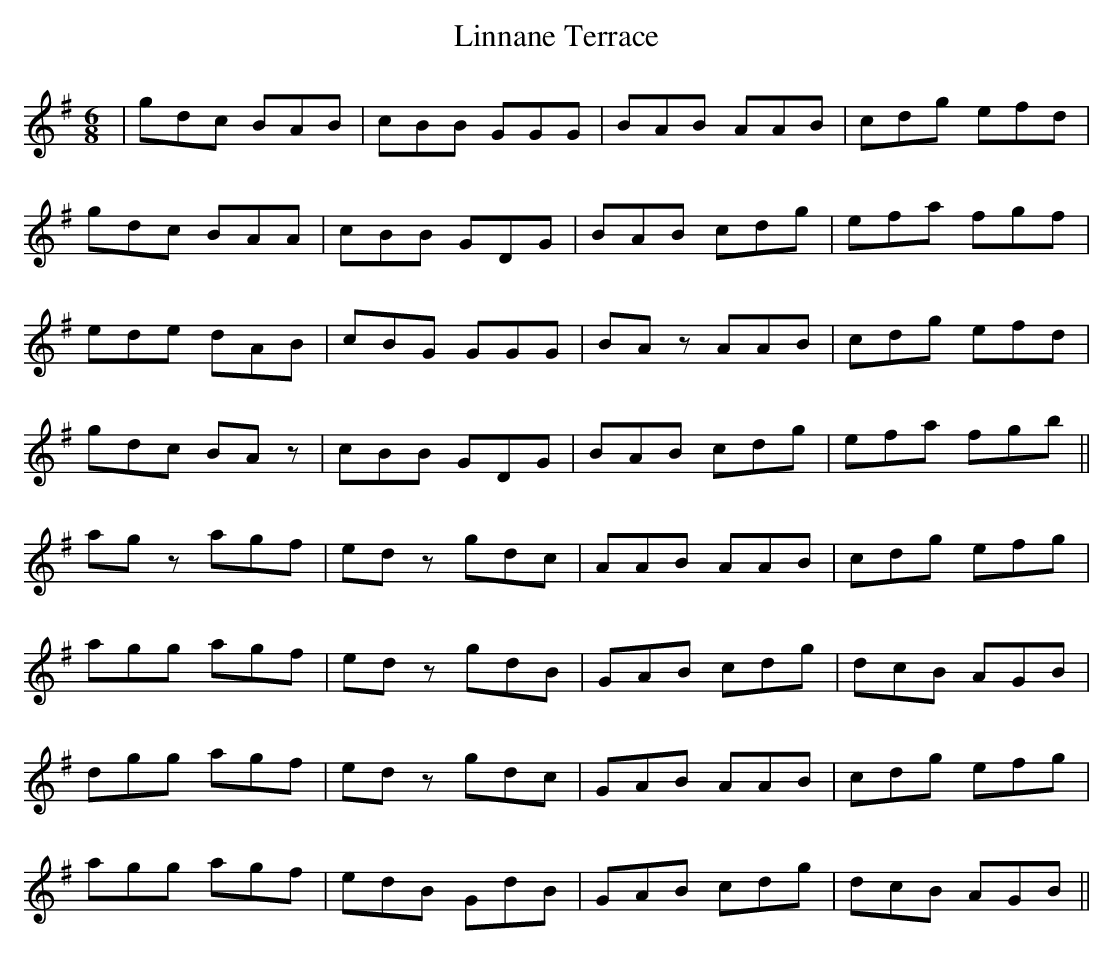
X:1
T: Linnane Terrace
M: 6/8
L: 1/8
K: Gmaj
|gdc BAB|cBB GGG|BAB AAB|cdg efd|
gdc BAA|cBB GDG|BAB cdg|efa fgf|
ede dAB|cBG GGG|BAz AAB|cdg efd|
gdc BAz|cBB GDG|BAB cdg|efa fgb||
agz agf|edz gdc|AAB AAB|cdg efg|
agg agf|edz gdB|GAB cdg|dcB AGB|
dgg agf|edz gdc|GAB AAB|cdg efg|
agg agf|edB GdB|GAB cdg|dcB AGB||
